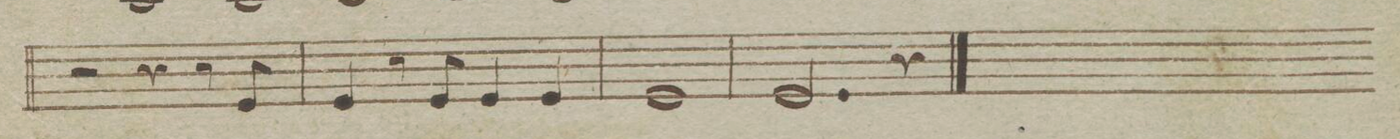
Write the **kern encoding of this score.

**kern
*I"Clarino Secondo in B
*clefG2
*k[b-e-]
*met(c|)
*M2/2
2r
4r
8r
8d/
=121
4d/
8r
8d/
4d/
4d/
=122
1d
=123
2.d/
4r
==
*-
